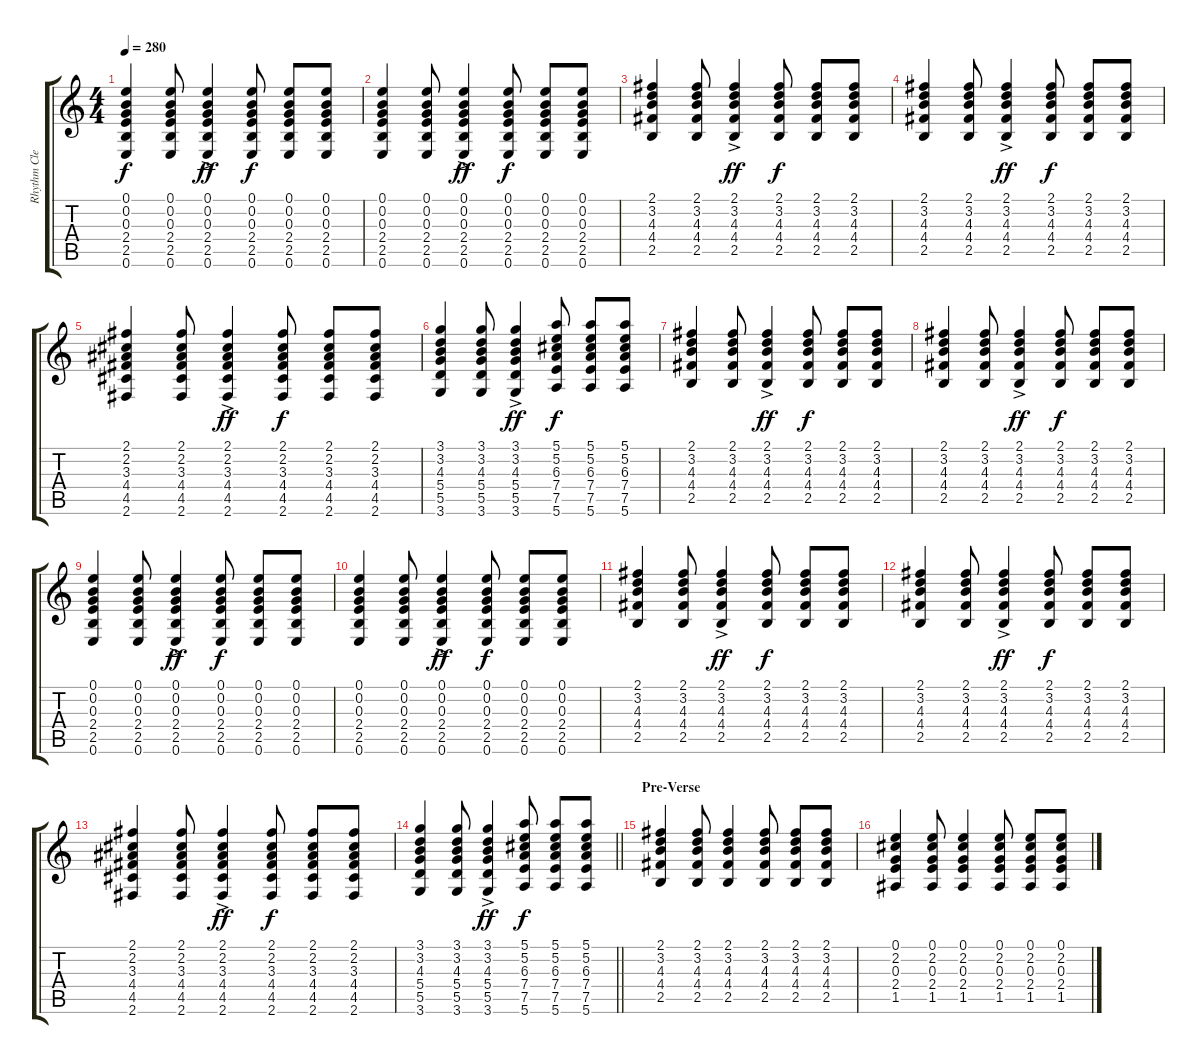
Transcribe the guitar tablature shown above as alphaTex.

\track ("Rhythm Clean" "Rhythm Cle") {instrument acousticguitarsteel}
\staff {score tabs}
\tuning (E4 B3 G3 D3 A2 E2) {hide}
\ts (4 4)
\tempo 280
\clef g2
\ks c
(0.1 0.2 0.3 2.4 2.5 0.6).4{dy f} (0.1 0.2 0.3 2.4 2.5 0.6).8 (0.1 0.2 0.3 2.4{ac} 2.5 0.6).4{dy ff} (0.1 0.2 0.3 2.4 2.5 0.6).8{dy f} (0.1 0.2 0.3 2.4 2.5 0.6).8 (0.1 0.2 0.3 2.4 2.5 0.6).8 |
(0.1 0.2 0.3 2.4 2.5 0.6).4 (0.1 0.2 0.3 2.4 2.5 0.6).8 (0.1 0.2 0.3 2.4{ac} 2.5 0.6).4{dy ff} (0.1 0.2 0.3 2.4 2.5 0.6).8{dy f} (0.1 0.2 0.3 2.4 2.5 0.6).8 (0.1 0.2 0.3 2.4 2.5 0.6).8 |
(2.1 3.2 4.3 4.4 2.5).4 (2.1 3.2 4.3 4.4 2.5).8 (2.1 3.2 4.3 4.4{ac} 2.5).4{dy ff} (2.1 3.2 4.3 4.4 2.5).8{dy f} (2.1 3.2 4.3 4.4 2.5).8 (2.1 3.2 4.3 4.4 2.5).8 |
(2.1 3.2 4.3 4.4 2.5).4 (2.1 3.2 4.3 4.4 2.5).8 (2.1 3.2 4.3 4.4{ac} 2.5).4{dy ff} (2.1 3.2 4.3 4.4 2.5).8{dy f} (2.1 3.2 4.3 4.4 2.5).8 (2.1 3.2 4.3 4.4 2.5).8 |
(2.1 2.2 3.3 4.4 4.5 2.6).4 (2.1 2.2 3.3 4.4 4.5 2.6).8 (2.1 2.2 3.3{ac} 4.4 4.5 2.6).4{dy ff} (2.1 2.2 3.3 4.4 4.5 2.6).8{dy f} (2.1 2.2 3.3 4.4 4.5 2.6).8 (2.1 2.2 3.3 4.4 4.5 2.6).8 |
(3.1 3.2 4.3 5.4 5.5 3.6).4 (3.1 3.2 4.3 5.4 5.5 3.6).8 (3.1 3.2{ac} 4.3 5.4 5.5 3.6).4{dy ff} (5.1 5.2 6.3 7.4 7.5 5.6).8{dy f} (5.1 5.2 6.3 7.4 7.5 5.6).8 (5.1 5.2 6.3 7.4 7.5 5.6).8 |
(2.1 3.2 4.3 4.4 2.5).4 (2.1 3.2 4.3 4.4 2.5).8 (2.1 3.2 4.3 4.4{ac} 2.5).4{dy ff} (2.1 3.2 4.3 4.4 2.5).8{dy f} (2.1 3.2 4.3 4.4 2.5).8 (2.1 3.2 4.3 4.4 2.5).8 |
(2.1 3.2 4.3 4.4 2.5).4 (2.1 3.2 4.3 4.4 2.5).8 (2.1 3.2 4.3 4.4{ac} 2.5).4{dy ff} (2.1 3.2 4.3 4.4 2.5).8{dy f} (2.1 3.2 4.3 4.4 2.5).8 (2.1 3.2 4.3 4.4 2.5).8 |
(0.1 0.2 0.3 2.4 2.5 0.6).4 (0.1 0.2 0.3 2.4 2.5 0.6).8 (0.1 0.2 0.3 2.4{ac} 2.5 0.6).4{dy ff} (0.1 0.2 0.3 2.4 2.5 0.6).8{dy f} (0.1 0.2 0.3 2.4 2.5 0.6).8 (0.1 0.2 0.3 2.4 2.5 0.6).8 |
(0.1 0.2 0.3 2.4 2.5 0.6).4 (0.1 0.2 0.3 2.4 2.5 0.6).8 (0.1 0.2 0.3 2.4{ac} 2.5 0.6).4{dy ff} (0.1 0.2 0.3 2.4 2.5 0.6).8{dy f} (0.1 0.2 0.3 2.4 2.5 0.6).8 (0.1 0.2 0.3 2.4 2.5 0.6).8 |
(2.1 3.2 4.3 4.4 2.5).4 (2.1 3.2 4.3 4.4 2.5).8 (2.1 3.2 4.3 4.4{ac} 2.5).4{dy ff} (2.1 3.2 4.3 4.4 2.5).8{dy f} (2.1 3.2 4.3 4.4 2.5).8 (2.1 3.2 4.3 4.4 2.5).8 |
(2.1 3.2 4.3 4.4 2.5).4 (2.1 3.2 4.3 4.4 2.5).8 (2.1 3.2 4.3 4.4{ac} 2.5).4{dy ff} (2.1 3.2 4.3 4.4 2.5).8{dy f} (2.1 3.2 4.3 4.4 2.5).8 (2.1 3.2 4.3 4.4 2.5).8 |
(2.1 2.2 3.3 4.4 4.5 2.6).4 (2.1 2.2 3.3 4.4 4.5 2.6).8 (2.1 2.2 3.3{ac} 4.4 4.5 2.6).4{dy ff} (2.1 2.2 3.3 4.4 4.5 2.6).8{dy f} (2.1 2.2 3.3 4.4 4.5 2.6).8 (2.1 2.2 3.3 4.4 4.5 2.6).8 |
\barLineRight lightlight
(3.1 3.2 4.3 5.4 5.5 3.6).4 (3.1 3.2 4.3 5.4 5.5 3.6).8 (3.1 3.2{ac} 4.3 5.4 5.5 3.6).4{dy ff} (5.1 5.2 6.3 7.4 7.5 5.6).8{dy f} (5.1 5.2 6.3 7.4 7.5 5.6).8 (5.1 5.2 6.3 7.4 7.5 5.6).8 |
\section ("" "Pre-Verse")
(2.1 3.2 4.3 4.4 2.5).4 (2.1 3.2 4.3 4.4 2.5).8 (2.1 3.2 4.3 4.4 2.5).4 (2.1 3.2 4.3 4.4 2.5).8 (2.1 3.2 4.3 4.4 2.5).8 (2.1 3.2 4.3 4.4 2.5).8 |
(0.1 2.2 0.3 2.4 1.5).4 (0.1 2.2 0.3 2.4 1.5).8 (0.1 2.2 0.3 2.4 1.5).4 (0.1 2.2 0.3 2.4 1.5).8 (0.1 2.2 0.3 2.4 1.5).8 (0.1 2.2 0.3 2.4 1.5).8
